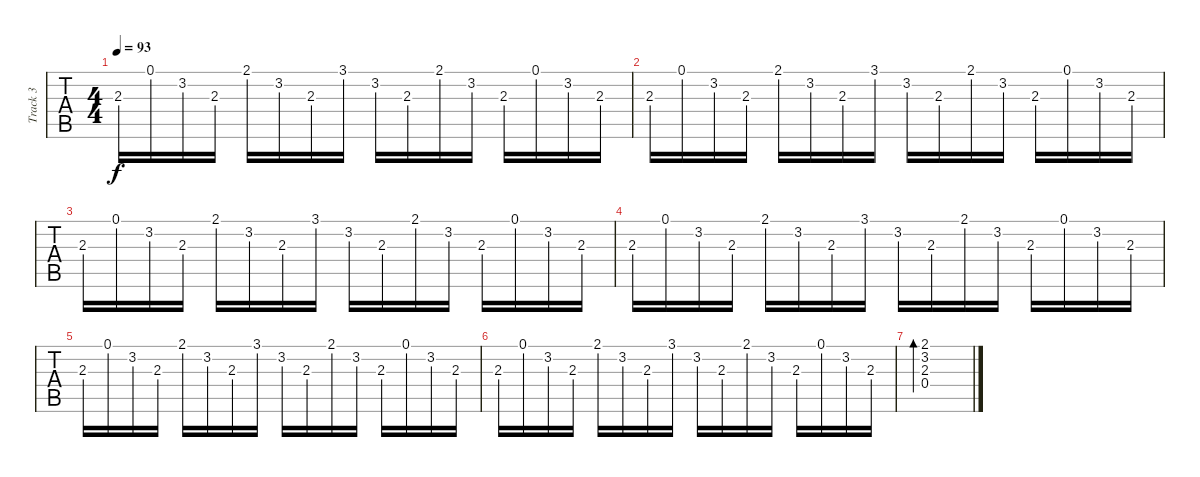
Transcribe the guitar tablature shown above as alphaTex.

\track ("Track 3" "Track 3") {instrument acousticguitarnylon}
\staff {tabs}
\tuning (E4 B3 G3 D3 A2 E2) {hide}
\ts (4 4)
\tempo 93
\clef g2
\ks d
2.3.16{dy f} 0.1.16 3.2.16 2.3.16 2.1.16 3.2.16 2.3.16 3.1.16 3.2.16 2.3.16 2.1.16 3.2.16 2.3.16 0.1.16 3.2.16 2.3.16 |
2.3.16 0.1.16 3.2.16 2.3.16 2.1.16 3.2.16 2.3.16 3.1.16 3.2.16 2.3.16 2.1.16 3.2.16 2.3.16 0.1.16 3.2.16 2.3.16 |
2.3.16 0.1.16 3.2.16 2.3.16 2.1.16 3.2.16 2.3.16 3.1.16 3.2.16 2.3.16 2.1.16 3.2.16 2.3.16 0.1.16 3.2.16 2.3.16 |
2.3.16 0.1.16 3.2.16 2.3.16 2.1.16 3.2.16 2.3.16 3.1.16 3.2.16 2.3.16 2.1.16 3.2.16 2.3.16 0.1.16 3.2.16 2.3.16 |
2.3.16 0.1.16 3.2.16 2.3.16 2.1.16 3.2.16 2.3.16 3.1.16 3.2.16 2.3.16 2.1.16 3.2.16 2.3.16 0.1.16 3.2.16 2.3.16 |
2.3.16 0.1.16 3.2.16 2.3.16 2.1.16 3.2.16 2.3.16 3.1.16 3.2.16 2.3.16 2.1.16 3.2.16 2.3.16 0.1.16 3.2.16 2.3.16 |
(2.1 3.2 2.3 0.4).1{bd 120}
